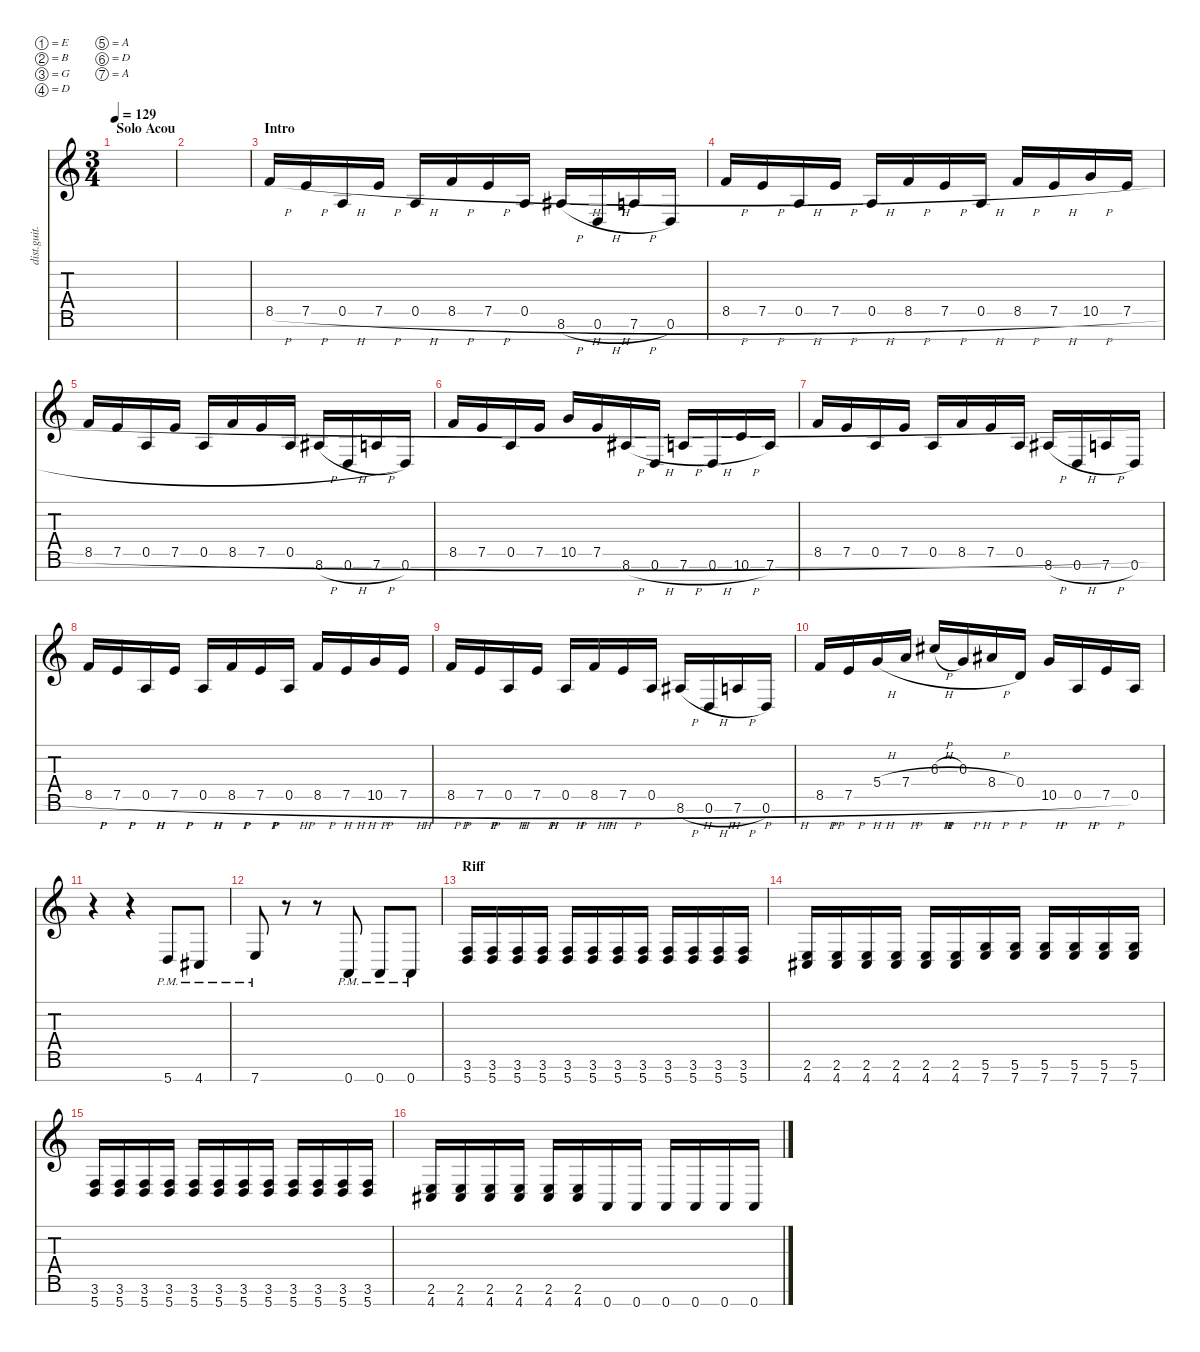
\defaultSystemsLayout 4
\hideDynamics
\bracketExtendMode nobrackets
\otherSystemsTrackNameOrientation horizontal
\track ("Electric Guitar" "dist.guit.") {instrument distortionguitar}
\staff {score tabs}
\tuning (E4 B3 G3 D3 A2 D2 A1)
\ts (3 4)
\beaming (8 2 2 2)
\section ("" "Solo Acou")
\tempo 129
\clef g2
\ks c
|
|
\section ("" "Intro")
8.5{h}.16 7.5{h}.16 0.5{h}.16 7.5{h}.16 0.5{h}.16 8.5{h}.16 7.5{h}.16 0.5{h}.16 8.6{h acc #}.16 0.6{h}.16 7.6{h}.16 0.6.16 |
8.5{h}.16 7.5{h}.16 0.5{h}.16 7.5{h}.16 0.5{h}.16 8.5{h}.16 7.5{h}.16 0.5{h}.16 8.5{h}.16 7.5{h}.16 10.5{h}.16 7.5{h}.16 |
8.5{h}.16 7.5{h}.16 0.5{h}.16 7.5{h}.16 0.5{h}.16 8.5{h}.16 7.5{h}.16 0.5{h}.16 8.6{h acc #}.16 0.6{h}.16 7.6{h}.16 0.6.16 |
8.5{h}.16 7.5{h}.16 0.5{h}.16 7.5{h}.16 10.5{h}.16 7.5{h}.16 8.6{h acc #}.16 0.6{h}.16 7.6{h}.16 0.6{h}.16 10.6{h}.16 7.6.16 |
8.5{h}.16 7.5{h}.16 0.5{h}.16 7.5{h}.16 0.5{h}.16 8.5{h}.16 7.5{h}.16 0.5{h}.16 8.6{h acc #}.16 0.6{h}.16 7.6{h}.16 0.6.16 |
8.5{h}.16 7.5{h}.16 0.5{h}.16 7.5{h}.16 0.5{h}.16 8.5{h}.16 7.5{h}.16 0.5{h}.16 8.5{h}.16 7.5{h}.16 10.5{h}.16 7.5{h}.16 |
8.5{h}.16 7.5{h}.16 0.5{h}.16 7.5{h}.16 0.5{h}.16 8.5{h}.16 7.5{h}.16 0.5{h}.16 8.6{h acc #}.16 0.6{h}.16 7.6{h}.16 0.6.16 |
8.5{h}.16 7.5{h}.16 5.4{h}.16 7.4{h}.16 6.3{h acc #}.16 0.3.16 8.4{h acc #}.16 0.4.16 10.5{h}.16 0.5{h}.16 7.5{h}.16 0.5.16 |
r.4 r.4 5.7{pm}.8 4.7{pm acc #}.8 |
7.7{pm}.8 r.8 r.8 0.7{pm}.8 0.7{pm}.8 0.7{pm}.8 |
\section ("" "Riff")
(5.7 3.6).16 (5.7 3.6).16 (5.7 3.6).16 (5.7 3.6).16 (5.7 3.6).16 (5.7 3.6).16 (5.7 3.6).16 (5.7 3.6).16 (5.7 3.6).16 (5.7 3.6).16 (5.7 3.6).16 (5.7 3.6).16 |
(4.7{acc #} 2.6).16 (4.7{acc #} 2.6).16 (4.7{acc #} 2.6).16 (4.7{acc #} 2.6).16 (4.7{acc #} 2.6).16 (4.7{acc #} 2.6).16 (7.7 5.6).16 (7.7 5.6).16 (7.7 5.6).16 (7.7 5.6).16 (7.7 5.6).16 (5.6 7.7).16 |
(5.7 3.6).16 (5.7 3.6).16 (5.7 3.6).16 (5.7 3.6).16 (5.7 3.6).16 (5.7 3.6).16 (5.7 3.6).16 (5.7 3.6).16 (5.7 3.6).16 (5.7 3.6).16 (5.7 3.6).16 (5.7 3.6).16 |
(4.7{acc #} 2.6).16 (4.7{acc #} 2.6).16 (4.7{acc #} 2.6).16 (4.7{acc #} 2.6).16 (4.7{acc #} 2.6).16 (4.7{acc #} 2.6).16 0.7.16 0.7.16 0.7.16 0.7.16 0.7.16 0.7.16
